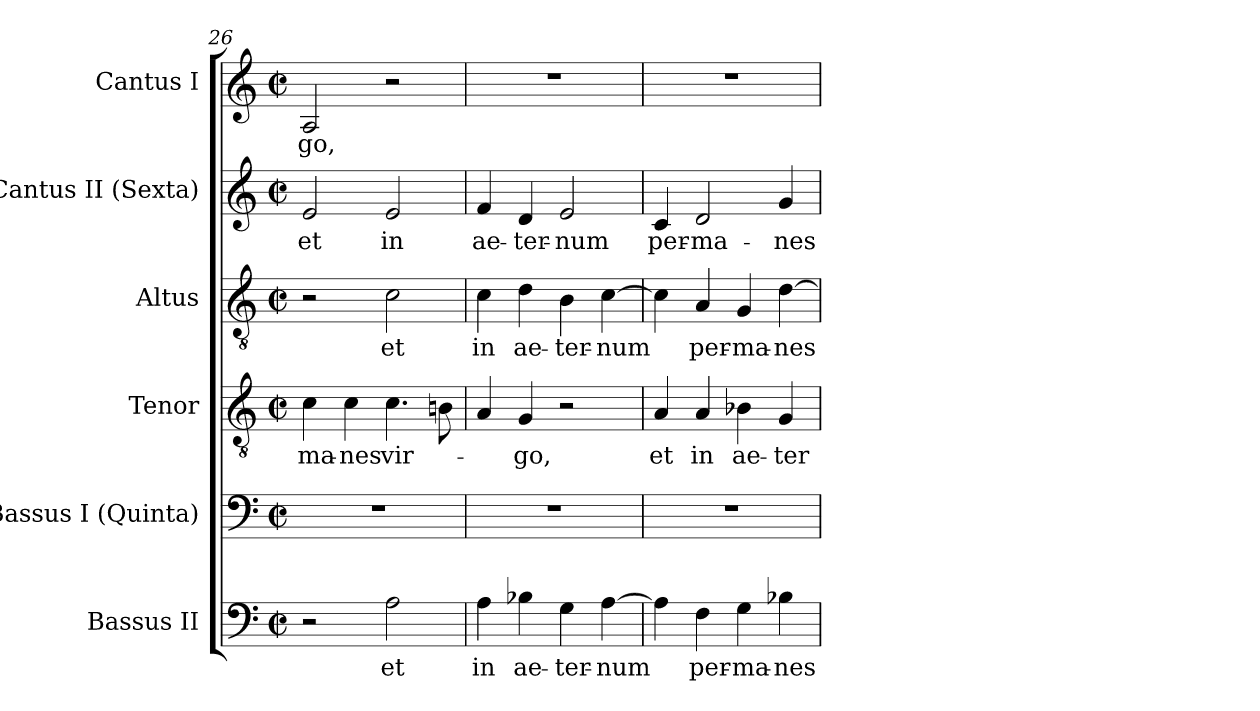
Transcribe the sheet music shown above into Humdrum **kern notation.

**kern	**text	**kern	**kern	**text	**kern	**text	**kern	**text	**kern	**text
*part6	*part6	*part5	*part4	*part4	*part3	*part3	*part2	*part2	*part1	*part1
*staff6	*staff6	*staff5	*staff4	*staff4	*staff3	*staff3	*staff2	*staff2	*staff1	*staff1
*I"Bassus II	*	*I"Bassus I (Quinta)	*I"Tenor	*	*I"Altus	*	*I"Cantus II (Sexta)	*	*I"Cantus I	*
*I'B.	*	*I'B.	*I'T.	*	*I'T.	*	*I'A.	*	*I'A.	*
*clefF4	*	*clefF4	*clefGv2	*	*clefGv2	*	*clefG2	*	*clefG2	*
*	*	*	*ITrd7c12	*	*ITrd7c12	*	*	*	*	*
*k[]	*	*k[]	*k[]	*	*k[]	*	*k[]	*	*k[]	*
*C:	*	*C:	*C:	*	*C:	*	*C:	*	*C:	*
*M2/2	*	*M2/2	*M2/2	*	*M2/2	*	*M2/2	*	*M2/2	*
*met(c|)	*	*met(c|)	*met(c|)	*	*met(c|)	*	*met(c|)	*	*met(c|)	*
=26	=26	=26	=26	=26	=26	=26	=26	=26	=26	=26
!	!	!	!	!LO:LY:b:color=#000000	!	!	!	!	!	!
!	!	!	!	!	!	!	!	!LO:LY:b:color=#000000	!	!
!	!	!	!	!	!	!	!	!	!	!LO:LY:b:color=#000000
2r	.	1r	4Ci\	-ma-	2r	.	2ei/	et	2Ai/	-go,
!	!	!	!	!LO:LY:b:color=#000000	!	!	!	!	!	!
.	.	.	4Ci\	-nes	.	.	.	.	.	.
!	!LO:LY:b:color=#000000	!	!	!	!	!	!	!	!	!
!	!	!	!	!LO:LY:b:color=#000000	!	!	!	!	!	!
!	!	!	!	!	!	!LO:LY:b:color=#000000	!	!	!	!
!	!	!	!	!	!	!	!	!LO:LY:b:color=#000000	!	!
2Ai\	et	.	4.Ci\	vir-	2Ci\	et	2ei/	in	2r	.
.	.	.	8BBni\	.	.	.	.	.	.	.
=27	=27	=27	=27	=27	=27	=27	=27	=27	=27	=27
!	!LO:LY:b:color=#000000	!	!	!	!	!	!	!	!	!
!	!	!	!	!	!	!LO:LY:b:color=#000000	!	!	!	!
!	!	!	!	!	!	!	!	!LO:LY:b:color=#000000	!	!
4Ai\	in	1r	4AAi/	.	4Ci\	in	4fi/	ae-	1r	.
!	!LO:LY:b:color=#000000	!	!	!	!	!	!	!	!	!
!	!	!	!	!LO:LY:b:color=#000000	!	!	!	!	!	!
!	!	!	!	!	!	!LO:LY:b:color=#000000	!	!	!	!
!	!	!	!	!	!	!	!	!LO:LY:b:color=#000000	!	!
4B-Xi\	ae-	.	4GGi/	-go,	4Di\	ae-	4di/	-ter-	.	.
!	!LO:LY:b:color=#000000	!	!	!	!	!	!	!	!	!
!	!	!	!	!	!	!LO:LY:b:color=#000000	!	!	!	!
!	!	!	!	!	!	!	!	!LO:LY:b:color=#000000	!	!
4Gi\	-ter-	.	2r	.	4BBi\	-ter-	2ei/	-num	.	.
!	!LO:LY:b:color=#000000	!	!	!	!	!	!	!	!	!
!	!	!	!	!	!	!LO:LY:b:color=#000000	!	!	!	!
[>4Ai\	-num	.	.	.	[>4Ci\	-num	.	.	.	.
=28	=28	=28	=28	=28	=28	=28	=28	=28	=28	=28
!	!	!	!	!LO:LY:b:color=#000000	!	!	!	!	!	!
!	!	!	!	!	!	!	!	!LO:LY:b:color=#000000	!	!
4Ai\]	.	1r	4AAi/	et	4Ci\]	.	4ci/	per-	1r	.
!	!LO:LY:b:color=#000000	!	!	!	!	!	!	!	!	!
!	!	!	!	!LO:LY:b:color=#000000	!	!	!	!	!	!
!	!	!	!	!	!	!LO:LY:b:color=#000000	!	!	!	!
!	!	!	!	!	!	!	!	!LO:LY:b:color=#000000	!	!
4Fi\	per-	.	4AAi/	in	4AAi/	per-	2di/	-ma-	.	.
!	!LO:LY:b:color=#000000	!	!	!	!	!	!	!	!	!
!	!	!	!	!LO:LY:b:color=#000000	!	!	!	!	!	!
!	!	!	!	!	!	!LO:LY:b:color=#000000	!	!	!	!
4Gi\	-ma-	.	4BB-Xi\	ae-	4GGi/	-ma-	.	.	.	.
!	!LO:LY:b:color=#000000	!	!	!	!	!	!	!	!	!
!	!	!	!	!LO:LY:b:color=#000000	!	!	!	!	!	!
!	!	!	!	!	!	!LO:LY:b:color=#000000	!	!	!	!
!	!	!	!	!	!	!	!	!LO:LY:b:color=#000000	!	!
4B-Xi\	-nes	.	4GGi/	-ter-	[>4Di\	-nes	4gi/	-nes	.	.
=	=	=	=	=	=	=	=	=	=	=
*-	*-	*-	*-	*-	*-	*-	*-	*-	*-	*-
